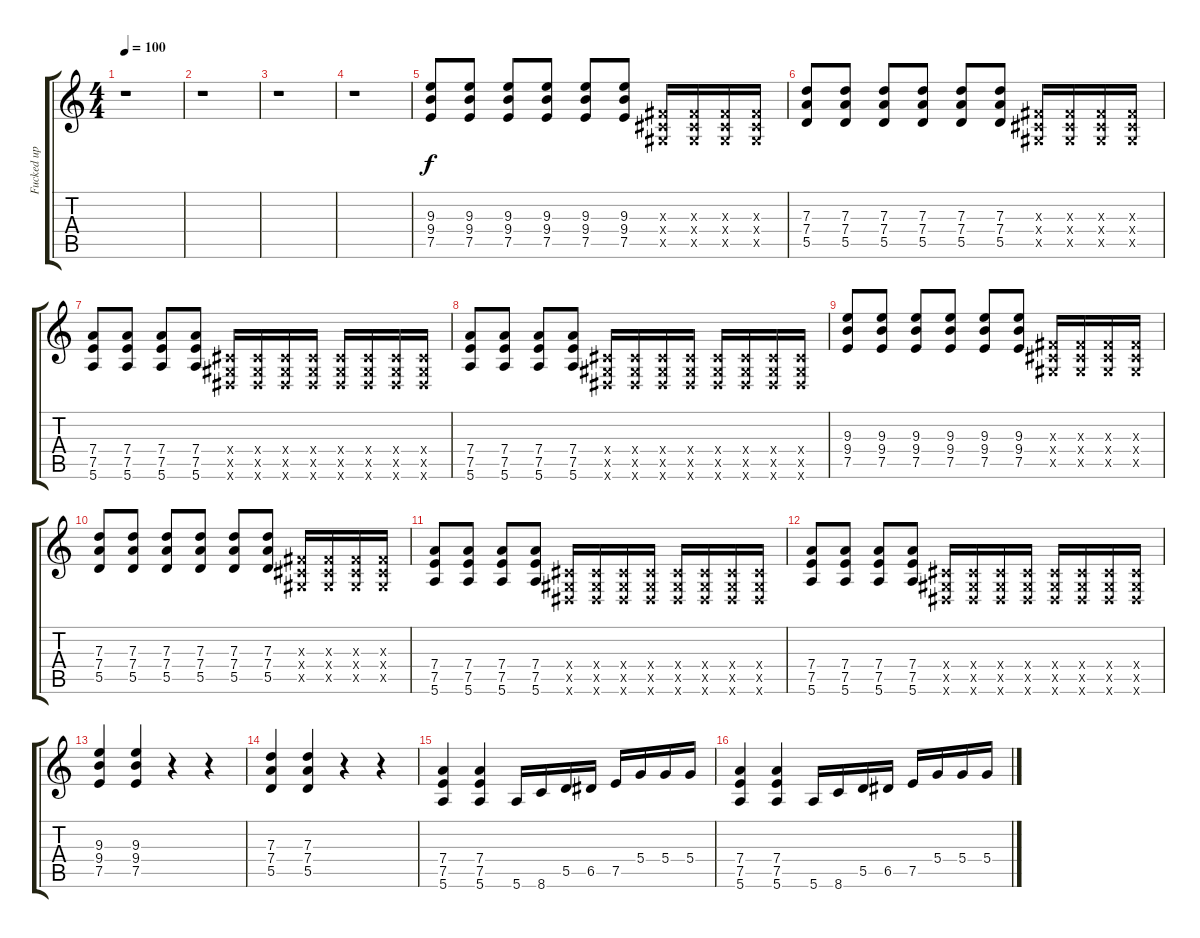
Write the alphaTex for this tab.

\track ("Fucked up Guitar" "Fucked up ") {instrument distortionguitar}
\staff {score tabs}
\tuning (E4 B3 G3 D3 A2 E2) {hide}
\ts (4 4)
\tempo 100
\clef g2
\ks c
r.1{dy f instrument distortionguitar} |
r.1 |
r.1 |
r.1 |
(9.3 9.4 7.5).8 (9.3 9.4 7.5).8 (9.3 9.4 7.5).8 (9.3 9.4 7.5).8 (9.3 9.4 7.5).8 (9.3 9.4 7.5).8 (-1.3{x} -1.4{x} -1.5{x}).16 (-1.3{x} -1.4{x} -1.5{x}).16 (-1.3{x} -1.4{x} -1.5{x}).16 (-1.3{x} -1.4{x} -1.5{x}).16 |
(7.3 7.4 5.5).8 (7.3 7.4 5.5).8 (7.3 7.4 5.5).8 (7.3 7.4 5.5).8 (7.3 7.4 5.5).8 (7.3 7.4 5.5).8 (-1.3{x} -1.4{x} -1.5{x}).16 (-1.3{x} -1.4{x} -1.5{x}).16 (-1.3{x} -1.4{x} -1.5{x}).16 (-1.3{x} -1.4{x} -1.5{x}).16 |
(7.4 7.5 5.6).8 (7.4 7.5 5.6).8 (7.4 7.5 5.6).8 (7.4 7.5 5.6).8 (-1.4{x} -1.5{x} -1.6{x}).16 (-1.4{x} -1.5{x} -1.6{x}).16 (-1.4{x} -1.5{x} -1.6{x}).16 (-1.4{x} -1.5{x} -1.6{x}).16 (-1.4{x} -1.5{x} -1.6{x}).16 (-1.4{x} -1.5{x} -1.6{x}).16 (-1.4{x} -1.5{x} -1.6{x}).16 (-1.4{x} -1.5{x} -1.6{x}).16 |
(7.4 7.5 5.6).8 (7.4 7.5 5.6).8 (7.4 7.5 5.6).8 (7.4 7.5 5.6).8 (-1.4{x} -1.5{x} -1.6{x}).16 (-1.4{x} -1.5{x} -1.6{x}).16 (-1.4{x} -1.5{x} -1.6{x}).16 (-1.4{x} -1.5{x} -1.6{x}).16 (-1.4{x} -1.5{x} -1.6{x}).16 (-1.4{x} -1.5{x} -1.6{x}).16 (-1.4{x} -1.5{x} -1.6{x}).16 (-1.4{x} -1.5{x} -1.6{x}).16 |
(9.3 9.4 7.5).8 (9.3 9.4 7.5).8 (9.3 9.4 7.5).8 (9.3 9.4 7.5).8 (9.3 9.4 7.5).8 (9.3 9.4 7.5).8 (-1.3{x} -1.4{x} -1.5{x}).16 (-1.3{x} -1.4{x} -1.5{x}).16 (-1.3{x} -1.4{x} -1.5{x}).16 (-1.3{x} -1.4{x} -1.5{x}).16 |
(7.3 7.4 5.5).8 (7.3 7.4 5.5).8 (7.3 7.4 5.5).8 (7.3 7.4 5.5).8 (7.3 7.4 5.5).8 (7.3 7.4 5.5).8 (-1.3{x} -1.4{x} -1.5{x}).16 (-1.3{x} -1.4{x} -1.5{x}).16 (-1.3{x} -1.4{x} -1.5{x}).16 (-1.3{x} -1.4{x} -1.5{x}).16 |
(7.4 7.5 5.6).8 (7.4 7.5 5.6).8 (7.4 7.5 5.6).8 (7.4 7.5 5.6).8 (-1.4{x} -1.5{x} -1.6{x}).16 (-1.4{x} -1.5{x} -1.6{x}).16 (-1.4{x} -1.5{x} -1.6{x}).16 (-1.4{x} -1.5{x} -1.6{x}).16 (-1.4{x} -1.5{x} -1.6{x}).16 (-1.4{x} -1.5{x} -1.6{x}).16 (-1.4{x} -1.5{x} -1.6{x}).16 (-1.4{x} -1.5{x} -1.6{x}).16 |
(7.4 7.5 5.6).8 (7.4 7.5 5.6).8 (7.4 7.5 5.6).8 (7.4 7.5 5.6).8 (-1.4{x} -1.5{x} -1.6{x}).16 (-1.4{x} -1.5{x} -1.6{x}).16 (-1.4{x} -1.5{x} -1.6{x}).16 (-1.4{x} -1.5{x} -1.6{x}).16 (-1.4{x} -1.5{x} -1.6{x}).16 (-1.4{x} -1.5{x} -1.6{x}).16 (-1.4{x} -1.5{x} -1.6{x}).16 (-1.4{x} -1.5{x} -1.6{x}).16 |
(9.3 9.4 7.5).4 (9.3 9.4 7.5).4 r.4 r.4 |
(7.3 7.4 5.5).4 (7.3 7.4 5.5).4 r.4 r.4 |
(7.4 7.5 5.6).4 (7.4 7.5 5.6).4 5.6.16 8.6.16 5.5.16 6.5.16 7.5.16 5.4.16 5.4.16 5.4.16 |
(7.4 7.5 5.6).4 (7.4 7.5 5.6).4 5.6.16 8.6.16 5.5.16 6.5.16 7.5.16 5.4.16 5.4.16 5.4.16
